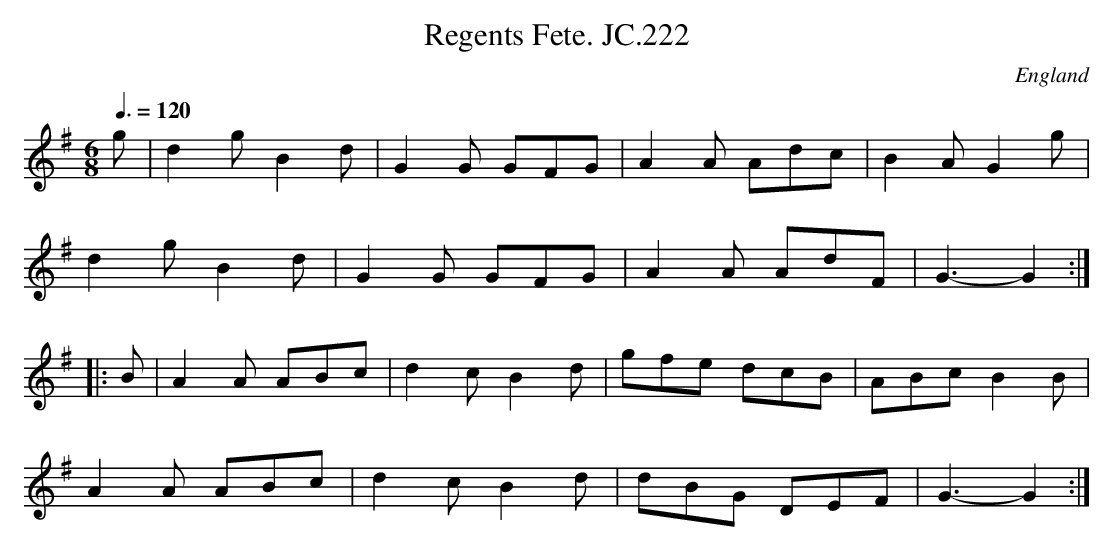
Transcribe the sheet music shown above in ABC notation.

X:1
T:Regents Fete. JC.222
L:1/8
M:6/8
O:England
Q:3/8=120
K:G
g|\
d2gB2d|G2G GFG|A2A Adc|B2AG2g|!
d2gB2d|G2G GFG|A2A AdF|G3-G2:|!
|:B|A2A ABc|d2cB2d|gfe dcB|ABcB2B|!
A2A ABc|d2cB2d|dBG DEF|G3-G2:|
